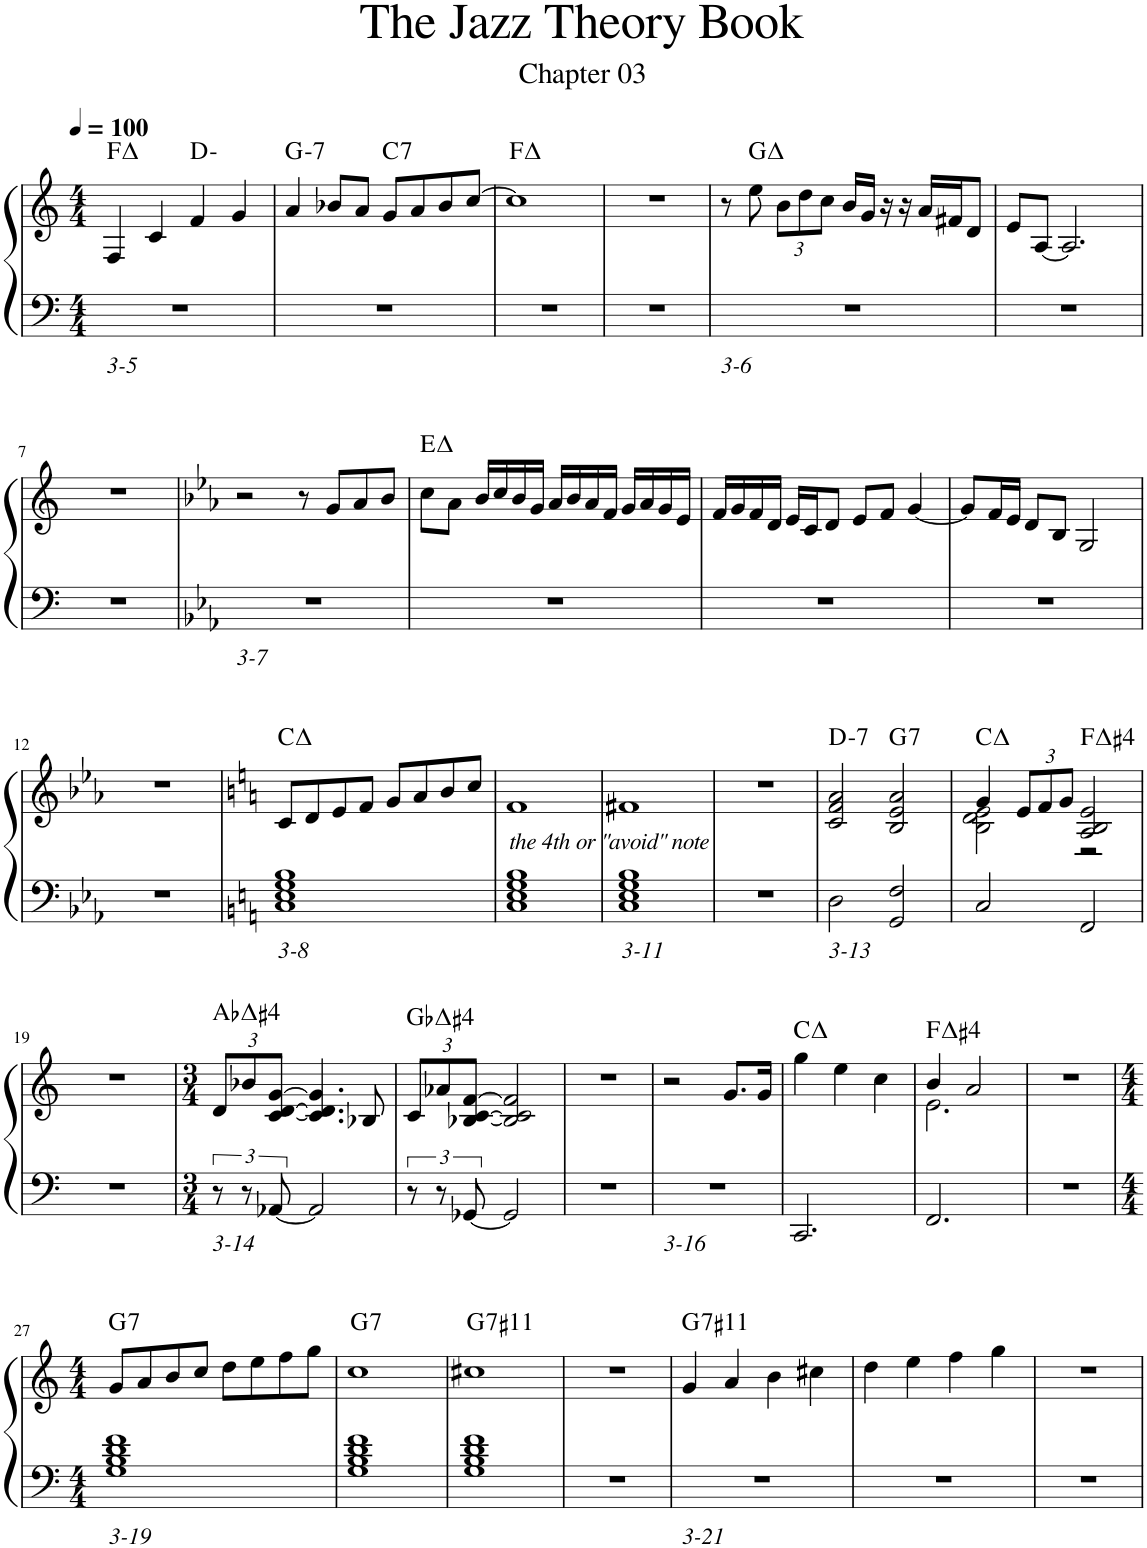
**kern	**kern	**harte
*part1	*part1	*part1
*staff2	*staff1	*
*I"Piano	*	*
*I'Pno.	*	*
*clefF4	*clefG2	*
*k[]	*k[]	*
*M4/4	*M4/4	*
*MM100	*MM100	*
=1	=1	=1
!LO:TX:b:i:t=3-5	!	!
1r	4F/	F:maj
.	4c/	.
.	4f/	D:min
.	4g/	.
=2	=2	=2
!	!	!LO:H:kt=7
1r	4a/	G:min7
.	8b-X/L	.
.	8a/J	.
!	!	!LO:H:kt=7
.	8g/L	C:7
.	8a/	.
.	8b-/	.
.	[8cc/J	.
=3	=3	=3
1r	1cc]	F:maj
=4	=4	=4
1r	1r	.
=5	=5	=5
!LO:TX:b:i:t=3-6	!	!
1r	8r	.
.	8ee\	G:maj
*	*Xbrackettup	*
.	12b\L	.
.	12dd\	.
.	12cc\J	.
.	16b/LL	.
.	16g/JJ	.
.	16r	.
.	16r	.
.	16a/LL	.
.	16f#X/J	.
.	8d/J	.
=6	=6	=6
1r	8e/L	.
.	[8A/J	.
.	2.A/]	.
!!LO:LB:g=z
=7	=7	=7
1r	1r	.
=8	=8	=8
*k[b-e-a-]	*k[b-e-a-]	*
!LO:TX:b:i:t=3-7	!	!
1r	2r	.
.	8r	.
.	8g/L	.
.	8a-/	.
.	8b-/J	.
=9	=9	=9
1r	8cc\L	E:maj
.	8a-\J	.
.	16b-/LL	.
.	16cc/	.
.	16b-/	.
.	16g/JJ	.
.	16a-/LL	.
.	16b-/	.
.	16a-/	.
.	16f/JJ	.
.	16g/LL	.
.	16a-/	.
.	16g/	.
.	16e-/JJ	.
=10	=10	=10
1r	16f/LL	.
.	16g/	.
.	16f/	.
.	16d/JJ	.
.	16e-/LL	.
.	16c/J	.
.	8d/J	.
.	8e-/L	.
.	8f/J	.
.	[4g/	.
=11	=11	=11
1r	8g/L]	.
.	16f/L	.
.	16e-/JJ	.
.	8d/L	.
.	8B-/J	.
.	2G/	.
!!LO:LB:g=z
=12	=12	=12
1r	1r	.
=13	=13	=13
*k[]	*k[]	*
!LO:TX:b:i:t=3-8	!	!
1C 1E 1G 1B	8c/L	C:maj
.	8d/	.
.	8e/	.
.	8f/J	.
.	8g/L	.
.	8a/	.
.	8b/	.
.	8cc/J	.
=14	=14	=14
!	!LO:TX:b:i:t=the 4th or "avoid" note	!
1C 1E 1G 1B	1f	.
=15	=15	=15
!LO:TX:b:i:t=3-11	!	!
1C 1E 1G 1B	1f#X	.
=16	=16	=16
1r	1r	.
=17	=17	=17
!LO:TX:b:i:t=3-13	!	!LO:H:kt=7
2D\	2c/ 2f/ 2a/	D:min7
!	!	!LO:H:kt=7
2GG/ 2F/	2B/ 2e/ 2a/	G:7
=18	=18	=18
*	*^	*
2C/	4g/	2B\ 2d\ 2e\	C:maj
.	12e/L	.	.
.	12f/	.	.
.	12g/J	.	.
2FF/	2A/ 2B/ 2e/	2r	F:maj(#4)
*	*v	*v	*
!!LO:LB:g=z
=19	=19	=19
1r	1r	.
=20	=20	=20
*M3/4	*M3/4	*
!LO:TX:b:i:t=3-14	!	!
12r	12d/L	Ab:maj(#4)
12r	12b-X/	.
[12AA-X/	[12c/ [12d/ [12g/J	.
2AA-/]	4.c/] 4.d/] 4.g/]	.
.	8B-X/	.
=21	=21	=21
12r	12c/L	Gb:maj(#4)
12r	12a-X/	.
[12GG-X/	[12B-X/ [12c/ [12f/J	.
2GG-/]	2B-/] 2c/] 2f/]	.
=22	=22	=22
2.r	2.r	.
=23	=23	=23
!LO:TX:b:i:t=3-16	!	!
2.r	2r	.
.	8.g/L	.
.	16g/Jk	.
=24	=24	=24
2.CC/	4gg\	C:maj
.	4ee\	.
.	4cc\	.
=25	=25	=25
*	*^	*
2.FF/	4b/	2.e\	F:maj(#4)
.	2a/	.	.
*	*v	*v	*
=26	=26	=26
2.r	2.r	.
!!LO:LB:g=z
=27	=27	=27
*M4/4	*M4/4	*
!LO:TX:b:i:t=3-19	!	!LO:H:kt=7
1G 1B 1d 1f	8g/L	G:7
.	8a/	.
.	8b/	.
.	8cc/J	.
.	8dd\L	.
.	8ee\	.
.	8ff\	.
.	8gg\J	.
=28	=28	=28
!	!	!LO:H:kt=7
1G 1B 1d 1f	1cc	G:7
=29	=29	=29
!	!	!LO:H:kt=7
1G 1B 1d 1f	1cc#X	G:7(#11)
=30	=30	=30
1r	1r	.
=31	=31	=31
!LO:TX:b:i:t=3-21	!	!LO:H:kt=7
1r	4g/	G:7(#11)
.	4a/	.
.	4b\	.
.	4cc#X\	.
=32	=32	=32
1r	4dd\	.
.	4ee\	.
.	4ff\	.
.	4gg\	.
=33	=33	=33
1r	1r	.
=	=	=
*-	*-	*-
